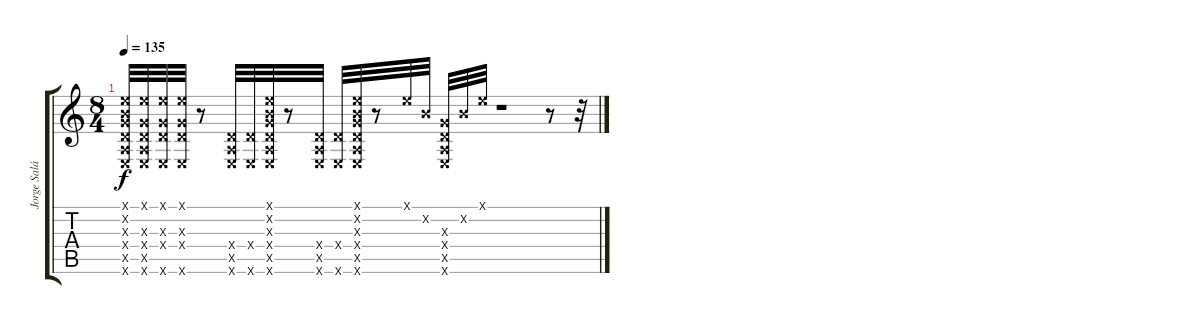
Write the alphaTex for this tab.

\track ("Jorge Salán" "Jorge Salá") {instrument distortionguitar}
\staff {score tabs}
\tuning (E4 B3 G3 D3 A2 E2) {hide}
\ts (8 4)
\tempo 135
\clef g2
\ks c
(0.1{x} 0.2{x} 0.3{x} 0.4{x} 0.5{x} 0.6{x}).32{dy f} (0.1{x} 0.3{x} 0.4{x} 0.5{x} 0.6{x}).32 (0.1{x} 0.3{x} 0.4{x} 0.6{x}).32 (0.1{x} 0.3{x} 0.4{x} 0.6{x}).32 r.8 (0.4{x} 0.5{x} 0.6{x}).32 (0.4{x} 0.6{x}).32 (0.1{x} 0.2{x} 0.3{x} 0.4{x} 0.5{x} 0.6{x}).32 r.8 (0.4{x} 0.5{x} 0.6{x}).32 (0.4{x} 0.6{x}).32 (0.1{x} 0.2{x} 0.3{x} 0.4{x} 0.5{x} 0.6{x}).32 r.8 0.1{x}.32 0.2{x}.32 (0.3{x} 0.4{x} 0.5{x} 0.6{x}).32 0.2{x}.32 0.1{x}.32 r.1 r.8 r.32
